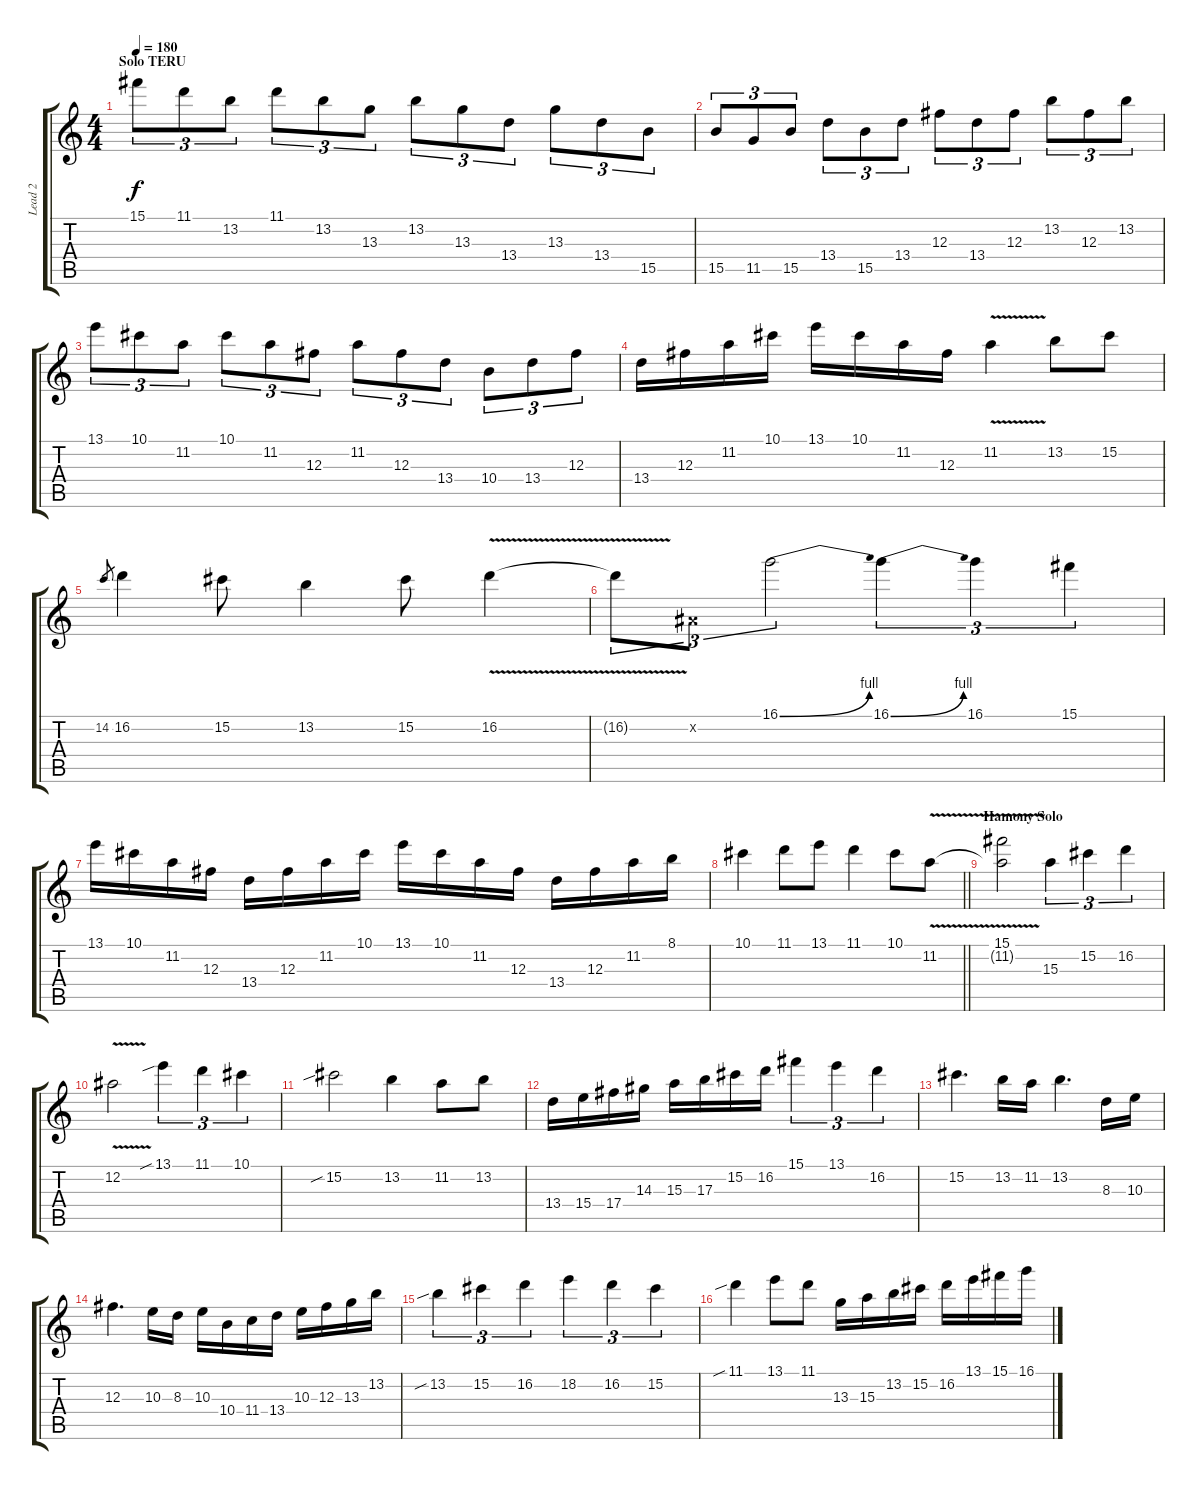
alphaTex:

\track ("Lead 2" "Lead 2") {instrument distortionguitar}
\staff {score tabs}
\tuning (Eb4 Bb3 Gb3 Db3 Ab2 Eb2) {hide}
\ts (4 4)
\section ("" "Solo TERU")
\tempo 180
\clef g2
\ks c
15.1.8{tu (3 2) dy f} 11.1.8{tu (3 2)} 13.2.8{tu (3 2)} 11.1.8{tu (3 2)} 13.2.8{tu (3 2)} 13.3.8{tu (3 2)} 13.2.8{tu (3 2)} 13.3.8{tu (3 2)} 13.4.8{tu (3 2)} 13.3.8{tu (3 2)} 13.4.8{tu (3 2)} 15.5.8{tu (3 2)} |
15.5.8{tu (3 2)} 11.5.8{tu (3 2)} 15.5.8{tu (3 2)} 13.4.8{tu (3 2)} 15.5.8{tu (3 2)} 13.4.8{tu (3 2)} 12.3.8{tu (3 2)} 13.4.8{tu (3 2)} 12.3.8{tu (3 2)} 13.2.8{tu (3 2)} 12.3.8{tu (3 2)} 13.2.8{tu (3 2)} |
13.1.8{tu (3 2)} 10.1.8{tu (3 2)} 11.2.8{tu (3 2)} 10.1.8{tu (3 2)} 11.2.8{tu (3 2)} 12.3.8{tu (3 2)} 11.2.8{tu (3 2)} 12.3.8{tu (3 2)} 13.4.8{tu (3 2)} 10.4.8{tu (3 2)} 13.4.8{tu (3 2)} 12.3.8{tu (3 2)} |
13.4.16 12.3.16 11.2.16 10.1.16 13.1.16 10.1.16 11.2.16 12.3.16 11.2{v}.4 13.2.8 15.2.8 |
14.2.8{gr} 16.2.4 15.2.8 13.2.4 15.2.8 16.2{v}.4 |
16.2{t}.8{tu (3 2)} 0.2{x}.8{tu (3 2)} 16.1{be (bend 0 0 60 4)}.2{tu (3 2)} 16.1{be (bend 0 0 60 4)}.4{tu (3 2)} 16.1.4{tu (3 2)} 15.1.4{tu (3 2)} |
13.1.16 10.1.16 11.2.16 12.3.16 13.4.16 12.3.16 11.2.16 10.1.16 13.1.16 10.1.16 11.2.16 12.3.16 13.4.16 12.3.16 11.2.16 8.1.16 |
\barLineRight lightlight
10.1.4 11.1.8 13.1.8 11.1.4 10.1.8 11.2{v}.8 |
\section ("" "Hamony Solo")
(15.1{v} 11.2{t}).2 15.3.4{tu (3 2)} 15.2.4{tu (3 2)} 16.2.4{tu (3 2)} |
12.2{v}.2 13.1{sib}.4{tu (3 2)} 11.1.4{tu (3 2)} 10.1.4{tu (3 2)} |
15.2{sib}.2 13.2.4 11.2.8 13.2.8 |
13.4.16 15.4.16 17.4.16 14.3.16 15.3.16 17.3.16 15.2.16 16.2.16 15.1.4{tu (3 2)} 13.1.4{tu (3 2)} 16.2.4{tu (3 2)} |
15.2.4{d} 13.2.16 11.2.16 13.2.4{d} 8.3.16 10.3.16 |
12.3.4{d} 10.3.16 8.3.16 10.3.16 10.4.16 11.4.16 13.4.16 10.3.16 12.3.16 13.3.16 13.2.16 |
13.2{sib}.4{tu (3 2)} 15.2.4{tu (3 2)} 16.2.4{tu (3 2)} 18.2.4{tu (3 2)} 16.2.4{tu (3 2)} 15.2.4{tu (3 2)} |
11.1{sib}.4 13.1.8 11.1.8 13.3.16 15.3.16 13.2.16 15.2.16 16.2.16 13.1.16 15.1.16 16.1{sl}.16
